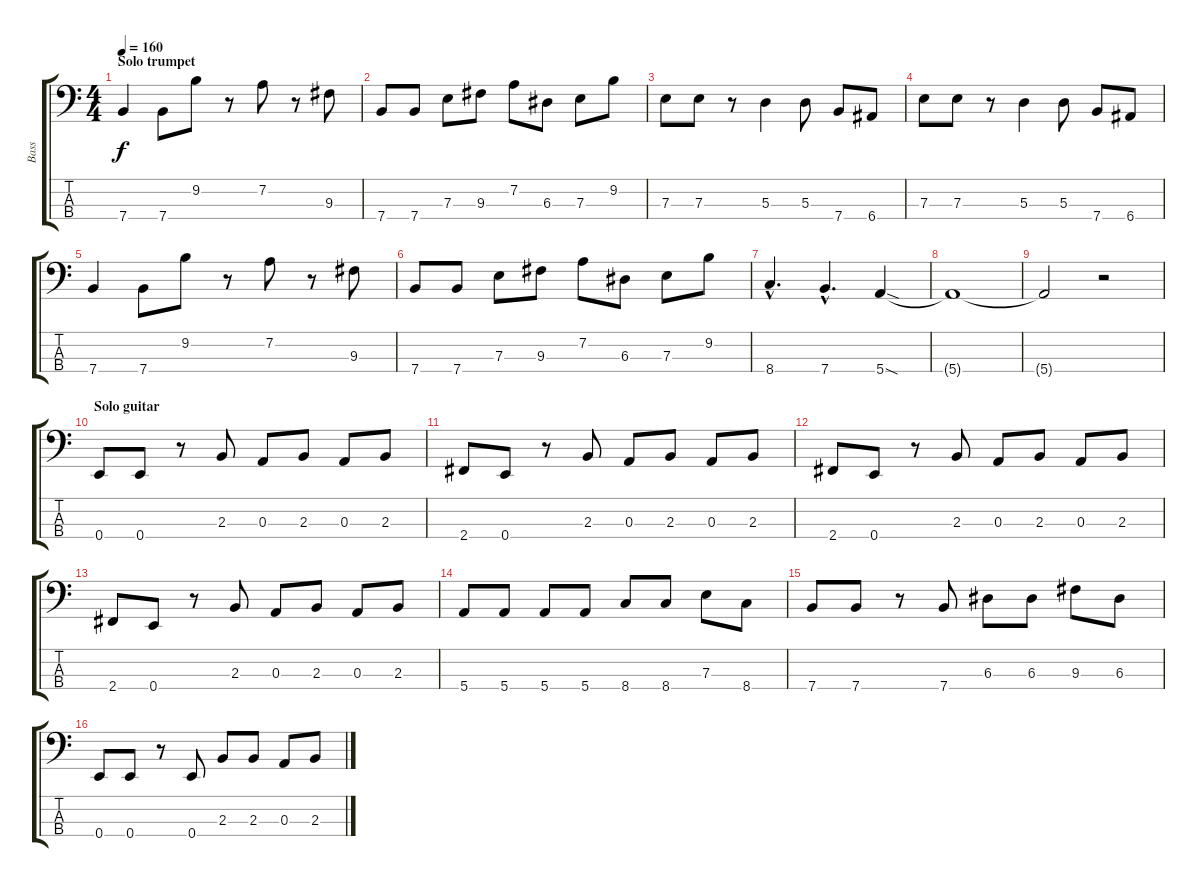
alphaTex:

\track ("Bass" "Bass") {instrument electricbassfinger}
\staff {score tabs}
\tuning (G2 D2 A1 E1) {hide}
\ts (4 4)
\section ("" "Solo trumpet")
\tempo 160
\clef f4
\ks c
7.4.4{dy f} 7.4.8 9.2.8 r.8 7.2.8 r.8 9.3.8 |
7.4.8 7.4.8 7.3.8 9.3.8 7.2.8 6.3.8 7.3.8 9.2.8 |
7.3.8 7.3.8 r.8 5.3.4 5.3.8 7.4.8 6.4.8 |
7.3.8 7.3.8 r.8 5.3.4 5.3.8 7.4.8 6.4.8 |
7.4.4 7.4.8 9.2.8 r.8 7.2.8 r.8 9.3.8 |
7.4.8 7.4.8 7.3.8 9.3.8 7.2.8 6.3.8 7.3.8 9.2.8 |
8.4{hac}.4{d} 7.4{hac}.4{d} 5.4{sod}.4 |
5.4{t}.1 |
5.4{t}.2 r.2 |
\section ("" "Solo guitar")
0.4.8 0.4.8 r.8 2.3.8 0.3.8 2.3.8 0.3.8 2.3.8 |
2.4.8 0.4.8 r.8 2.3.8 0.3.8 2.3.8 0.3.8 2.3.8 |
2.4.8 0.4.8 r.8 2.3.8 0.3.8 2.3.8 0.3.8 2.3.8 |
2.4.8 0.4.8 r.8 2.3.8 0.3.8 2.3.8 0.3.8 2.3.8 |
5.4.8 5.4.8 5.4.8 5.4.8 8.4.8 8.4.8 7.3.8 8.4.8 |
7.4.8 7.4.8 r.8 7.4.8 6.3.8 6.3.8 9.3.8 6.3.8 |
0.4.8 0.4.8 r.8 0.4.8 2.3.8 2.3.8 0.3.8 2.3.8
